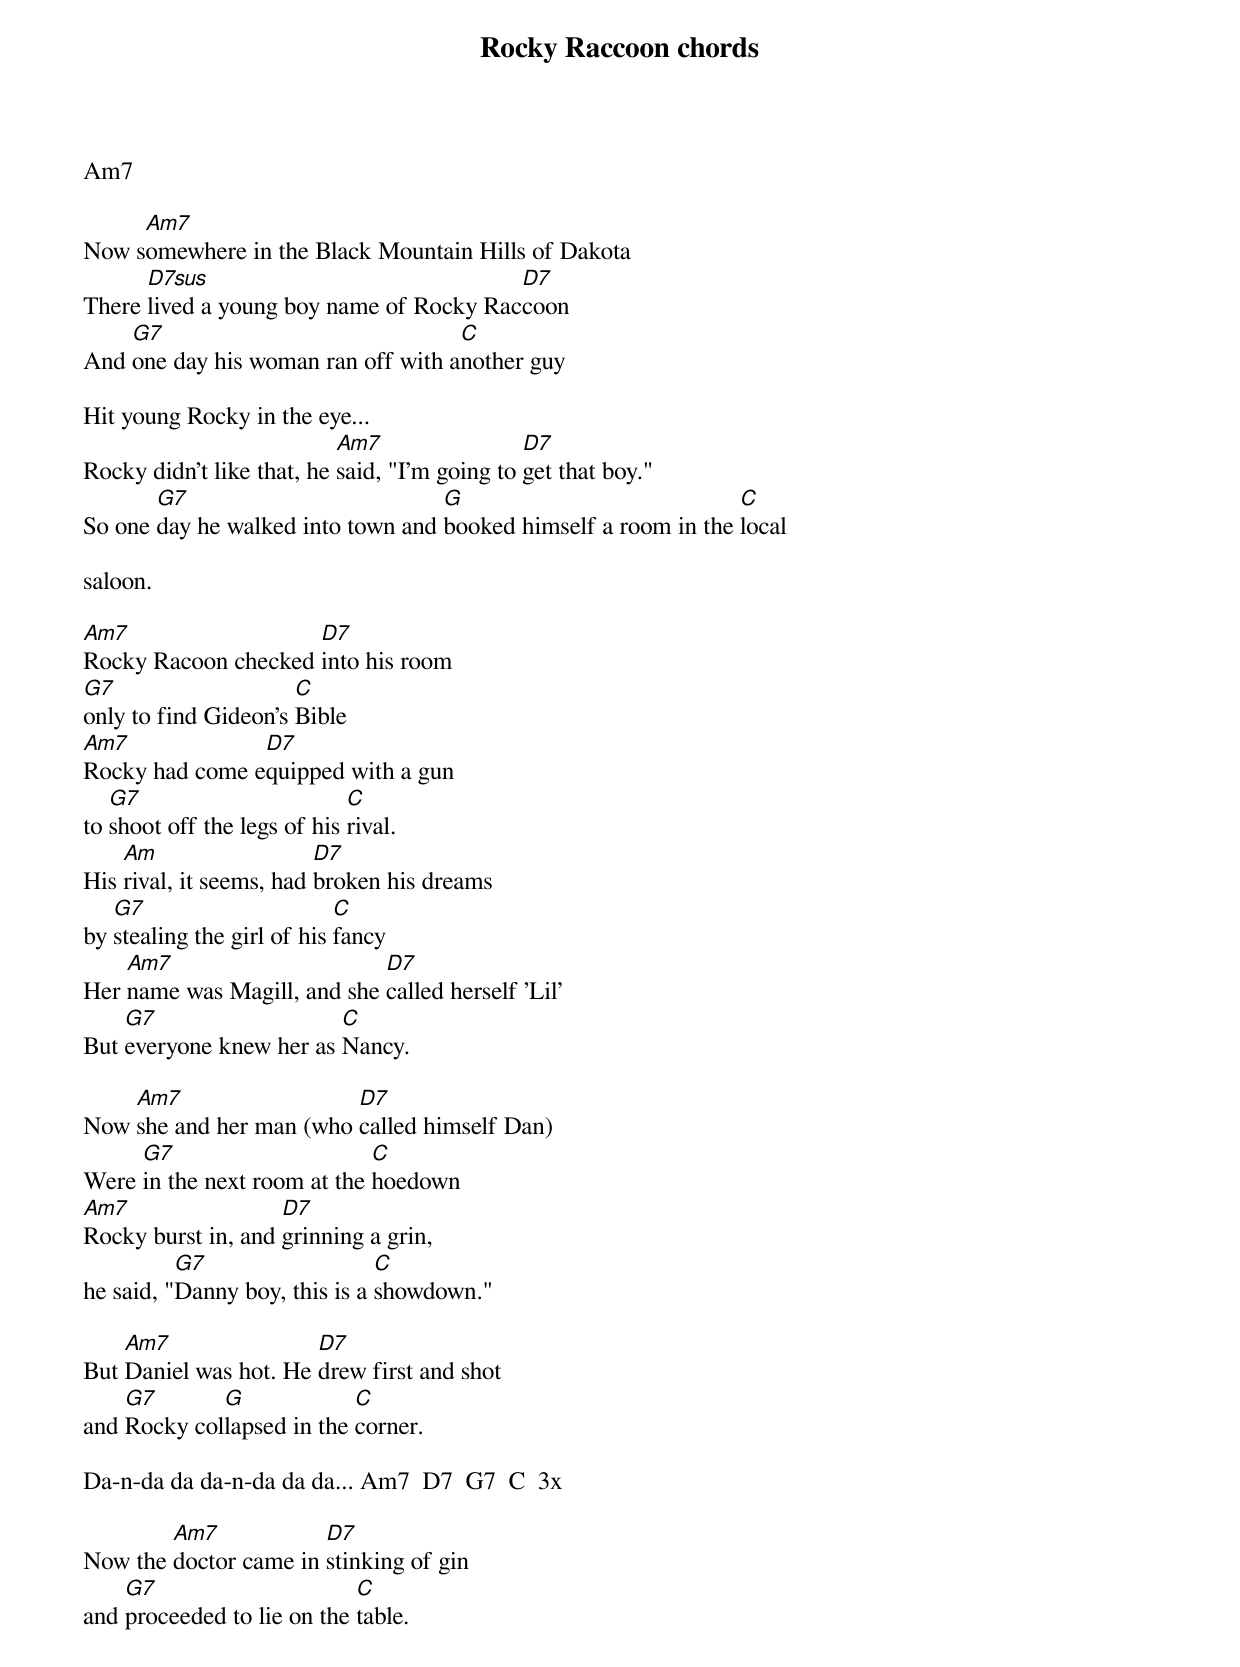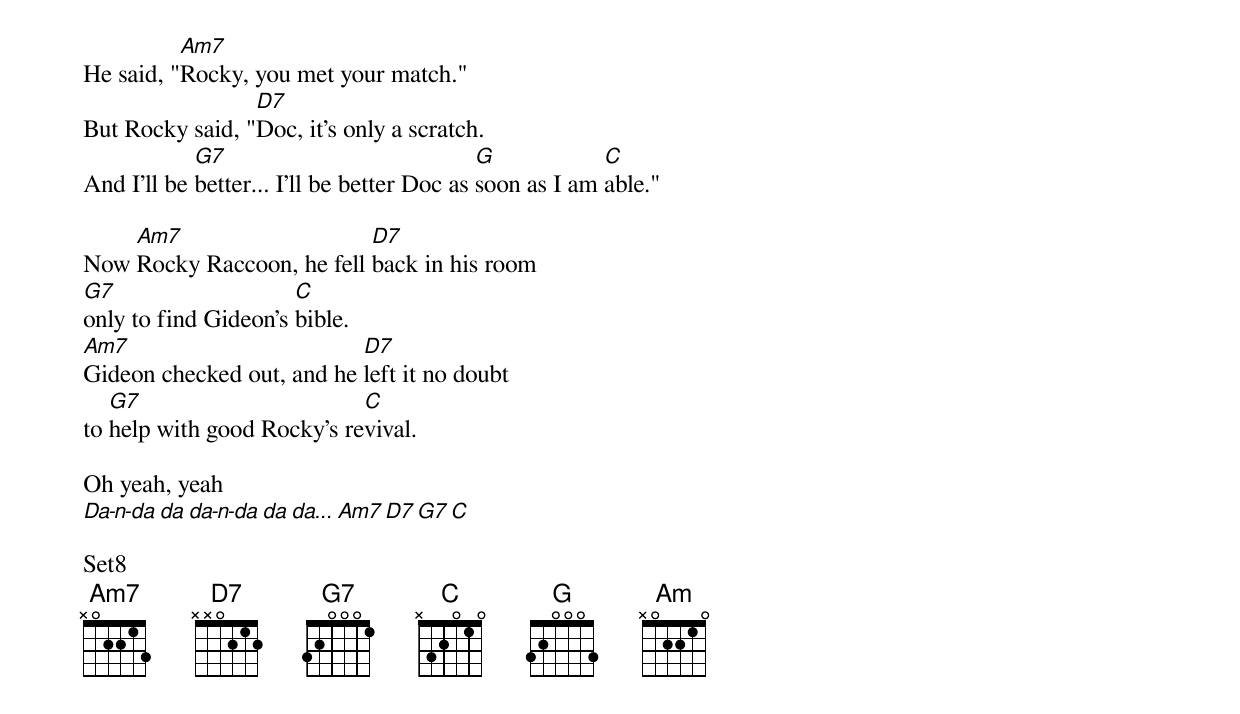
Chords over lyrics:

Rocky Raccoon chords
The Beatles  1968 (The White Album)

Am7

     Am7
Now somewhere in the Black Mountain Hills of Dakota
      D7sus                              D7
There lived a young boy name of Rocky Raccoon
    G7                              C
And one day his woman ran off with another guy

Hit young Rocky in the eye...
                           Am7                 D7
Rocky didn't like that, he said, "I'm going to get that boy."
       G7                          G                            C
So one day he walked into town and booked himself a room in the local

saloon.

Am7                  D7
Rocky Racoon checked into his room
G7                    C
only to find Gideon's Bible
Am7             D7
Rocky had come equipped with a gun
   G7                        C
to shoot off the legs of his rival.
    Am                   D7
His rival, it seems, had broken his dreams
   G7                       C
by stealing the girl of his fancy
    Am7                      D7
Her name was Magill, and she called herself 'Lil'
    G7                   C
But everyone knew her as Nancy.

    Am7                  D7
Now she and her man (who called himself Dan)
     G7                      C
Were in the next room at the hoedown
Am7                 D7
Rocky burst in, and grinning a grin,
          G7                   C
he said, "Danny boy, this is a showdown."

    Am7                D7
But Daniel was hot. He drew first and shot
    G7       G             C
and Rocky collapsed in the corner.

Da-n-da da da-n-da da da... Am7  D7  G7  C  3x

        Am7            D7
Now the doctor came in stinking of gin
    G7                      C
and proceeded to lie on the table.

          Am7
He said, "Rocky, you met your match."
                 D7
But Rocky said, "Doc, it's only a scratch.
            G7                              G            C
And I'll be better... I'll be better Doc as soon as I am able."

    Am7                    D7
Now Rocky Raccoon, he fell back in his room
G7                    C
only to find Gideon's bible.
Am7                        D7
Gideon checked out, and he left it no doubt
   G7                       C
to help with good Rocky's revival.

Oh yeah, yeah
Da-n-da da da-n-da da da... Am7  D7  G7  C

Set8
